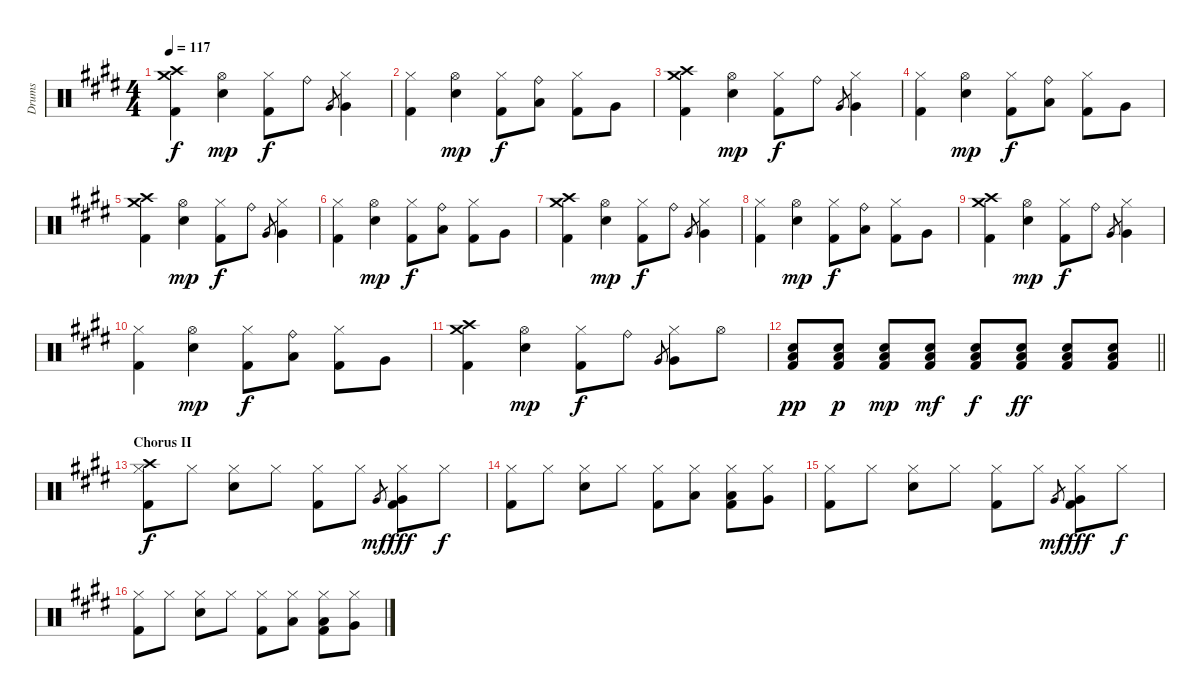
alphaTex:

\track ("Drums" "Drums") {instrument percussion}
\staff {score}
\articulation defaults
\ts (4 4)
\tempo 117
\clef neutral
\ks c#minor
("Crash high (hit)" "Crash medium (hit)" "Kick (hit) 2").4{dy f} ("Hi-Hat (open)" "Electric Snare (hit)").4{dy mp} ("Hi-Hat (closed)" "Kick (hit) 2").8{dy f} "Ride (bell)".8 "Very Low Tom (hit)".8{gr} ("Hi-Hat (closed)" "Very Low Tom (hit)").4 |
("Hi-Hat (closed)" "Kick (hit) 2").4 ("Hi-Hat (open)" "Electric Snare (hit)").4{dy mp} ("Hi-Hat (closed)" "Kick (hit) 2").8{dy f} ("Ride (bell)" "Low Tom (hit)").8 ("Hi-Hat (closed)" "Kick (hit) 2").8 "Very Low Tom (hit)".8 |
("Crash high (hit)" "Crash medium (hit)" "Kick (hit) 2").4 ("Hi-Hat (open)" "Electric Snare (hit)").4{dy mp} ("Hi-Hat (closed)" "Kick (hit) 2").8{dy f} "Ride (bell)".8 "Very Low Tom (hit)".8{gr} ("Hi-Hat (closed)" "Very Low Tom (hit)").4 |
("Hi-Hat (closed)" "Kick (hit) 2").4 ("Hi-Hat (open)" "Electric Snare (hit)").4{dy mp} ("Hi-Hat (closed)" "Kick (hit) 2").8{dy f} ("Ride (bell)" "Low Tom (hit)").8 ("Hi-Hat (closed)" "Kick (hit) 2").8 "Very Low Tom (hit)".8 |
("Crash high (hit)" "Crash medium (hit)" "Kick (hit) 2").4 ("Hi-Hat (open)" "Electric Snare (hit)").4{dy mp} ("Hi-Hat (closed)" "Kick (hit) 2").8{dy f} "Ride (bell)".8 "Very Low Tom (hit)".8{gr} ("Hi-Hat (closed)" "Very Low Tom (hit)").4 |
("Hi-Hat (closed)" "Kick (hit) 2").4 ("Hi-Hat (open)" "Electric Snare (hit)").4{dy mp} ("Hi-Hat (closed)" "Kick (hit) 2").8{dy f} ("Ride (bell)" "Low Tom (hit)").8 ("Hi-Hat (closed)" "Kick (hit) 2").8 "Very Low Tom (hit)".8 |
("Crash high (hit)" "Crash medium (hit)" "Kick (hit) 2").4 ("Hi-Hat (open)" "Electric Snare (hit)").4{dy mp} ("Hi-Hat (closed)" "Kick (hit) 2").8{dy f} "Ride (bell)".8 "Very Low Tom (hit)".8{gr} ("Hi-Hat (closed)" "Very Low Tom (hit)").4 |
("Hi-Hat (closed)" "Kick (hit) 2").4 ("Hi-Hat (open)" "Electric Snare (hit)").4{dy mp} ("Hi-Hat (closed)" "Kick (hit) 2").8{dy f} ("Ride (bell)" "Low Tom (hit)").8 ("Hi-Hat (closed)" "Kick (hit) 2").8 "Very Low Tom (hit)".8 |
("Crash high (hit)" "Crash medium (hit)" "Kick (hit) 2").4 ("Hi-Hat (open)" "Electric Snare (hit)").4{dy mp} ("Hi-Hat (closed)" "Kick (hit) 2").8{dy f} "Ride (bell)".8 "Very Low Tom (hit)".8{gr} ("Hi-Hat (closed)" "Very Low Tom (hit)").4 |
("Hi-Hat (closed)" "Kick (hit) 2").4 ("Hi-Hat (open)" "Electric Snare (hit)").4{dy mp} ("Hi-Hat (closed)" "Kick (hit) 2").8{dy f} ("Ride (bell)" "Low Tom (hit)").8 ("Hi-Hat (closed)" "Kick (hit) 2").8 "Very Low Tom (hit)".8 |
("Crash high (hit)" "Crash medium (hit)" "Kick (hit) 2").4 ("Hi-Hat (open)" "Electric Snare (hit)").4{dy mp} ("Hi-Hat (closed)" "Kick (hit) 2").8{dy f} "Ride (bell)".8 "Very Low Tom (hit)".8{gr} ("Hi-Hat (closed)" "Very Low Tom (hit)").8 "Hi-Hat (open)".8 |
\barLineRight lightlight
("Low Floor Tom (hit)" "Electric Snare (hit)" "Kick (hit) 2").8{dy pp} ("Low Floor Tom (hit)" "Electric Snare (hit)" "Kick (hit) 2").8{dy p} ("Low Floor Tom (hit)" "Electric Snare (hit)" "Kick (hit) 2").8{dy mp} ("Low Floor Tom (hit)" "Electric Snare (hit)" "Kick (hit) 2").8{dy mf} ("Low Floor Tom (hit)" "Electric Snare (hit)" "Kick (hit) 2").8{dy f} ("Low Floor Tom (hit)" "Electric Snare (hit)" "Kick (hit) 2").8{dy ff} ("Low Floor Tom (hit)" "Electric Snare (hit)" "Kick (hit) 2").8 ("Low Floor Tom (hit)" "Electric Snare (hit)" "Kick (hit) 2").8 |
\section ("" "Chorus II")
("Crash high (hit)" "Hi-Hat (closed)" "Kick (hit) 2").8{dy f} "Hi-Hat (closed)".8 ("Hi-Hat (closed)" "Electric Snare (hit)").8 "Hi-Hat (closed)".8 ("Hi-Hat (closed)" "Kick (hit) 2").8 "Hi-Hat (closed)".8 "Very Low Tom (hit)".8{gr dy mf} ("Hi-Hat (closed)" "Very Low Tom (hit)" "Kick (hit) 2").8{dy fff} "Hi-Hat (closed)".8{dy f} |
("Hi-Hat (closed)" "Kick (hit) 2").8 "Hi-Hat (closed)".8 ("Hi-Hat (closed)" "Electric Snare (hit)").8 "Hi-Hat (closed)".8 ("Hi-Hat (closed)" "Kick (hit) 2").8 ("Hi-Hat (closed)" "Low Tom (hit)").8 ("Hi-Hat (closed)" "Low Floor Tom (hit)" "Kick (hit) 2").8 ("Hi-Hat (closed)" "Very Low Tom (hit)").8 |
("Hi-Hat (closed)" "Kick (hit) 2").8 "Hi-Hat (closed)".8 ("Hi-Hat (closed)" "Electric Snare (hit)").8 "Hi-Hat (closed)".8 ("Hi-Hat (closed)" "Kick (hit) 2").8 "Hi-Hat (closed)".8 "Very Low Tom (hit)".8{gr dy mf} ("Hi-Hat (closed)" "Very Low Tom (hit)" "Kick (hit) 2").8{dy fff} "Hi-Hat (closed)".8{dy f} |
("Hi-Hat (closed)" "Kick (hit) 2").8 "Hi-Hat (closed)".8 ("Hi-Hat (closed)" "Electric Snare (hit)").8 "Hi-Hat (closed)".8 ("Hi-Hat (closed)" "Kick (hit) 2").8 ("Hi-Hat (closed)" "Low Tom (hit)").8 ("Hi-Hat (closed)" "Low Floor Tom (hit)" "Kick (hit) 2").8 ("Hi-Hat (closed)" "Very Low Tom (hit)").8
